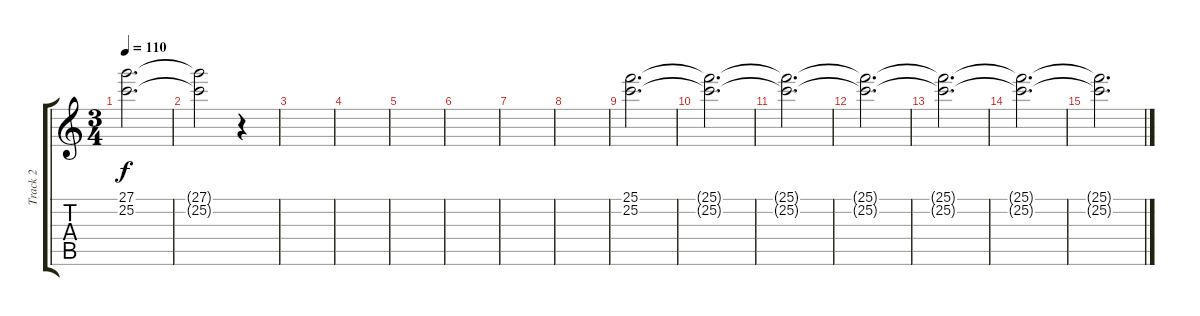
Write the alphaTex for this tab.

\track ("Track 2" "Track 2") {instrument stringensemble2}
\staff {score tabs}
\tuning (E4 B3 G3 D3 A2 E2) {hide}
\ts (3 4)
\tempo 110
\clef g2
\ks c
(27.1{t} 25.2{t}).2{d dy f} |
(27.1{t} 25.2{t}).2 r.4 |
|
|
|
|
|
|
(25.1 25.2).2{d} |
(25.1{t} 25.2{t}).2{d} |
(25.1{t} 25.2{t}).2{d} |
(25.1{t} 25.2{t}).2{d} |
(25.1{t} 25.2{t}).2{d} |
(25.1{t} 25.2{t}).2{d} |
(25.1{t} 25.2{t}).2{d}
